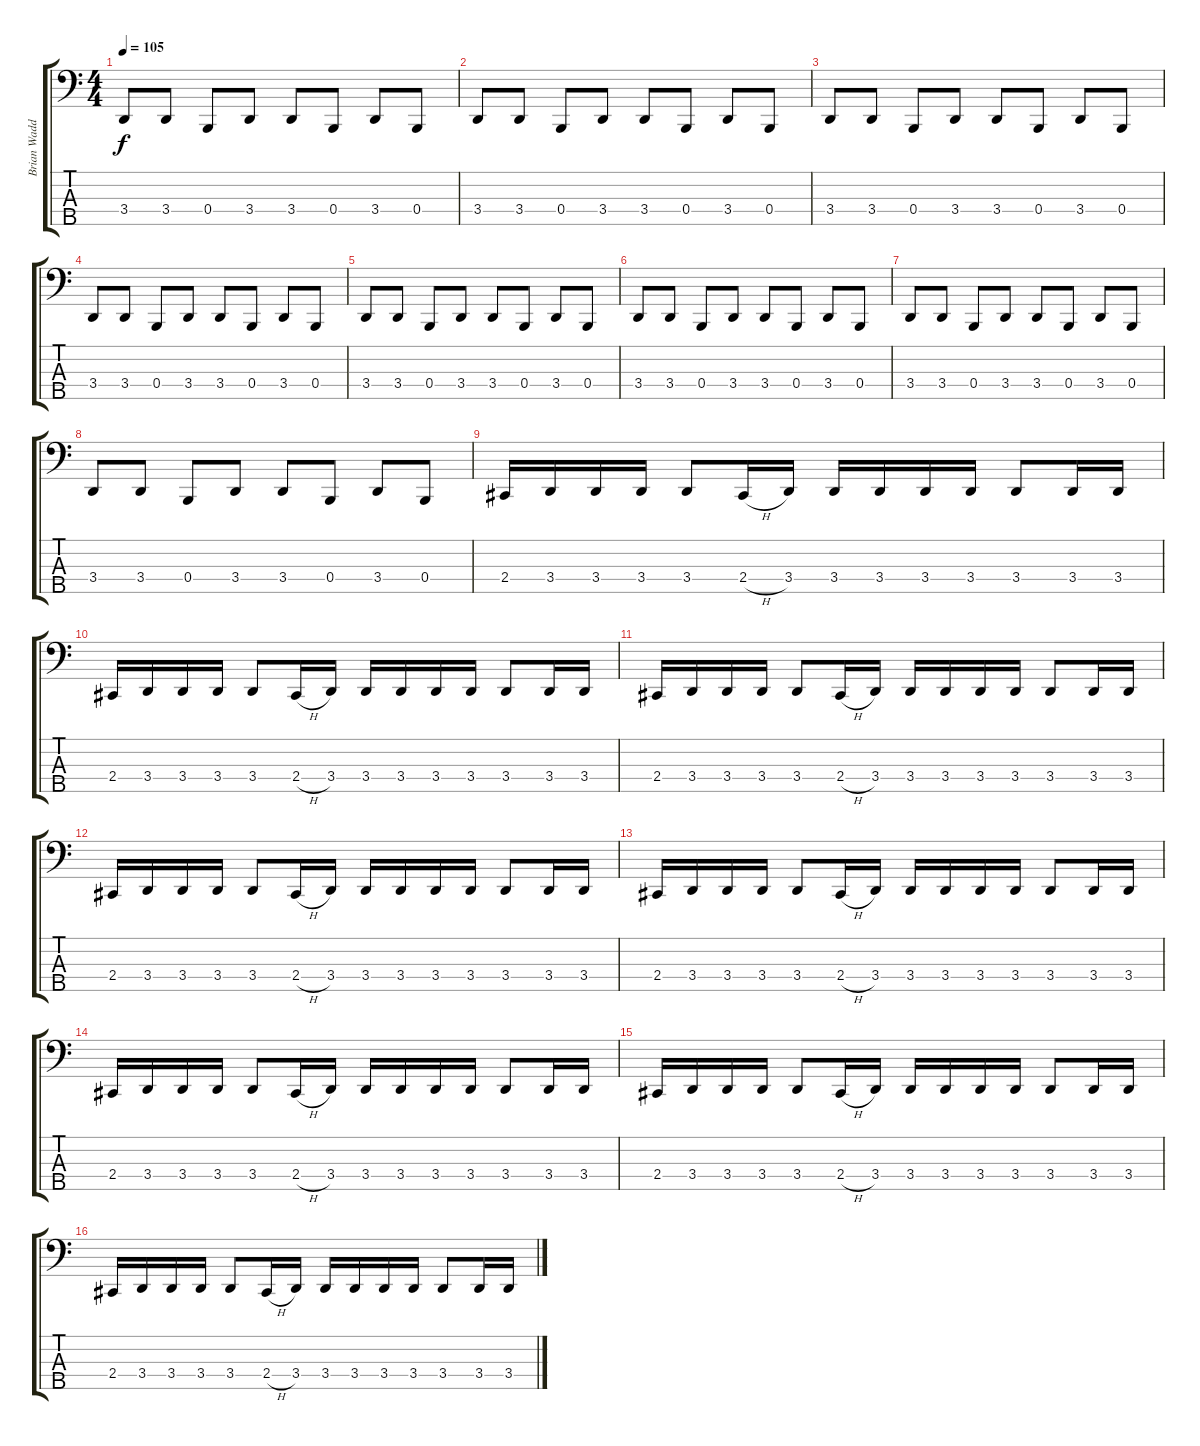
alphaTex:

\track ("Brian Waddell" "Brian Wadd") {instrument electricbasspick}
\staff {score tabs}
\tuning (Gb2 B1 Gb1 B0 Gb0) {hide}
\ts (4 4)
\tempo 105
\clef f4
\ks c
3.4.8{dy f} 3.4.8 0.4.8 3.4.8 3.4.8 0.4.8 3.4.8 0.4.8 |
3.4.8 3.4.8 0.4.8 3.4.8 3.4.8 0.4.8 3.4.8 0.4.8 |
3.4.8 3.4.8 0.4.8 3.4.8 3.4.8 0.4.8 3.4.8 0.4.8 |
3.4.8 3.4.8 0.4.8 3.4.8 3.4.8 0.4.8 3.4.8 0.4.8 |
3.4.8 3.4.8 0.4.8 3.4.8 3.4.8 0.4.8 3.4.8 0.4.8 |
3.4.8 3.4.8 0.4.8 3.4.8 3.4.8 0.4.8 3.4.8 0.4.8 |
3.4.8 3.4.8 0.4.8 3.4.8 3.4.8 0.4.8 3.4.8 0.4.8 |
3.4.8 3.4.8 0.4.8 3.4.8 3.4.8 0.4.8 3.4.8 0.4.8 |
2.4.16 3.4.16 3.4.16 3.4.16 3.4.8 2.4{h}.16 3.4.16 3.4.16 3.4.16 3.4.16 3.4.16 3.4.8 3.4.16 3.4.16 |
2.4.16 3.4.16 3.4.16 3.4.16 3.4.8 2.4{h}.16 3.4.16 3.4.16 3.4.16 3.4.16 3.4.16 3.4.8 3.4.16 3.4.16 |
2.4.16 3.4.16 3.4.16 3.4.16 3.4.8 2.4{h}.16 3.4.16 3.4.16 3.4.16 3.4.16 3.4.16 3.4.8 3.4.16 3.4.16 |
2.4.16 3.4.16 3.4.16 3.4.16 3.4.8 2.4{h}.16 3.4.16 3.4.16 3.4.16 3.4.16 3.4.16 3.4.8 3.4.16 3.4.16 |
2.4.16 3.4.16 3.4.16 3.4.16 3.4.8 2.4{h}.16 3.4.16 3.4.16 3.4.16 3.4.16 3.4.16 3.4.8 3.4.16 3.4.16 |
2.4.16 3.4.16 3.4.16 3.4.16 3.4.8 2.4{h}.16 3.4.16 3.4.16 3.4.16 3.4.16 3.4.16 3.4.8 3.4.16 3.4.16 |
2.4.16 3.4.16 3.4.16 3.4.16 3.4.8 2.4{h}.16 3.4.16 3.4.16 3.4.16 3.4.16 3.4.16 3.4.8 3.4.16 3.4.16 |
2.4.16 3.4.16 3.4.16 3.4.16 3.4.8 2.4{h}.16 3.4.16 3.4.16 3.4.16 3.4.16 3.4.16 3.4.8 3.4.16 3.4.16
